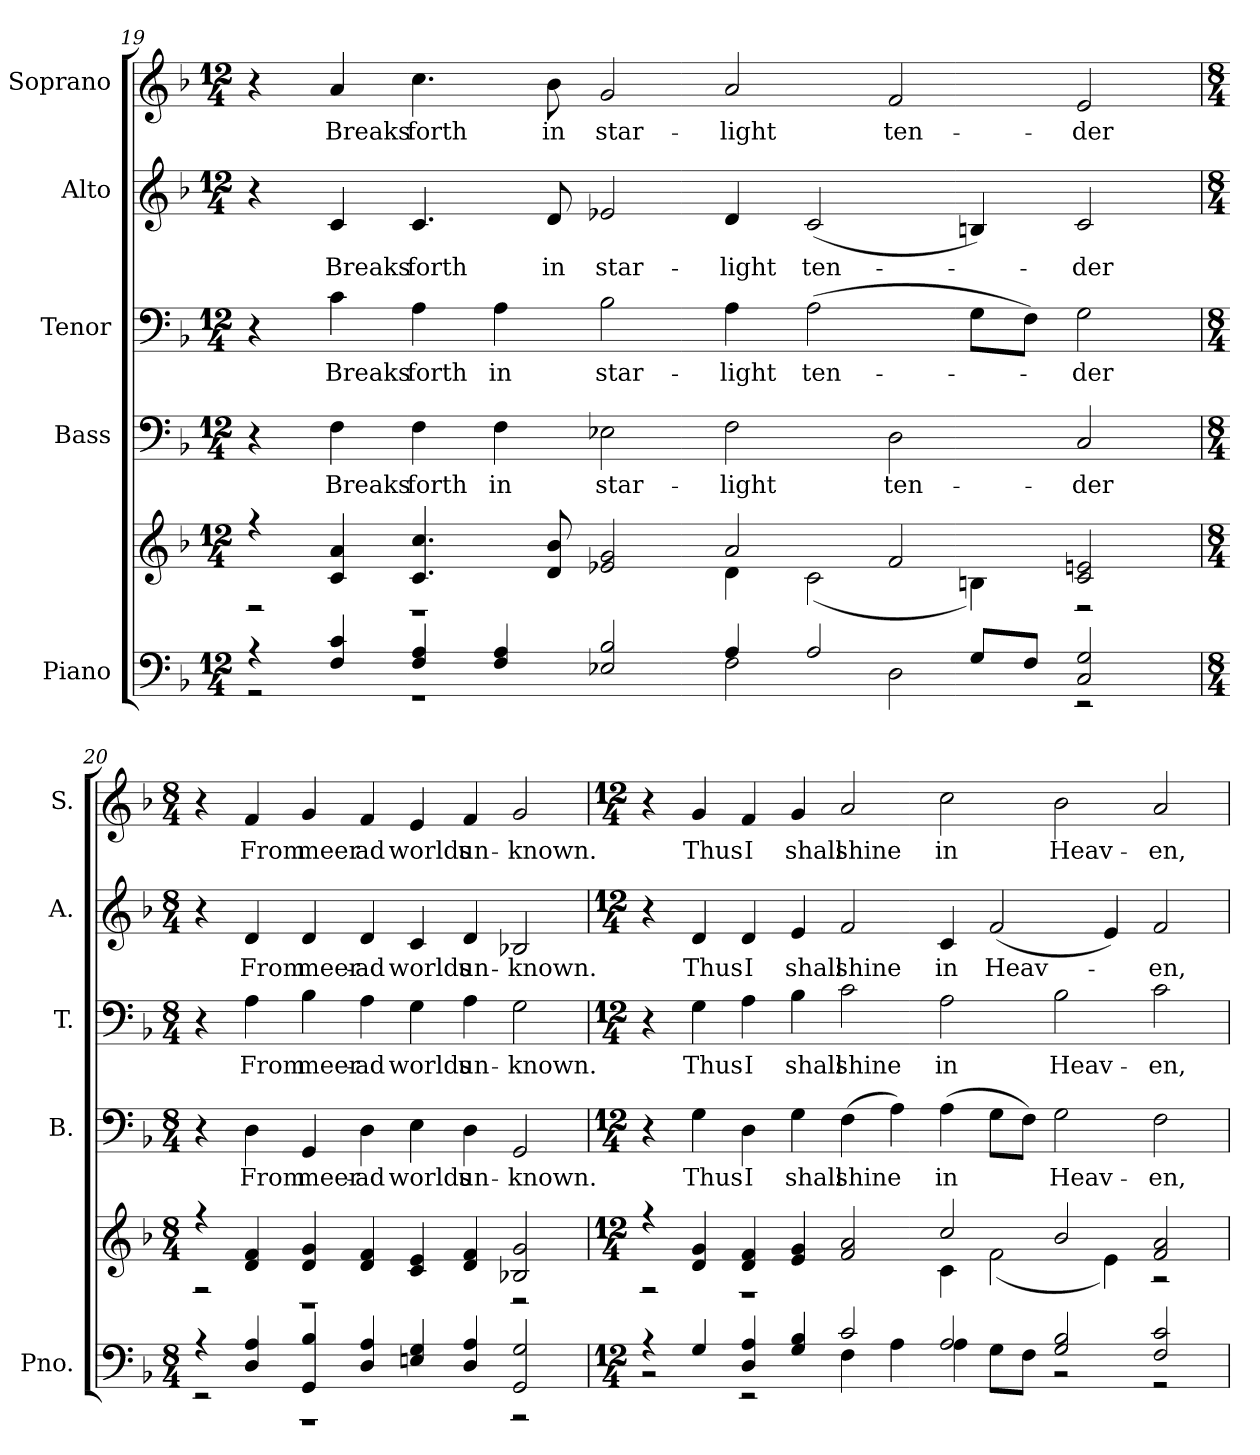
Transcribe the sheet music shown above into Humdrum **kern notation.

**kern	**kern	**kern	**text	**kern	**text	**kern	**text	**kern	**text
*part5	*part5	*part4	*part4	*part3	*part3	*part2	*part2	*part1	*part1
*staff6	*staff5	*staff4	*staff4	*staff3	*staff3	*staff2	*staff2	*staff1	*staff1
*I"Piano	*	*I"Bass	*	*I"Tenor	*	*I"Alto	*	*I"Soprano	*
*I'Pno.	*	*I'B.	*	*I'T.	*	*I'A.	*	*I'S.	*
!!LO:PB:g=z
*clefF4	*clefG2	*clefF4	*	*clefF4	*	*clefG2	*	*clefG2	*
*k[b-]	*k[b-]	*k[b-]	*	*k[b-]	*	*k[b-]	*	*k[b-]	*
*F:	*F:	*F:	*	*F:	*	*F:	*	*F:	*
*M12/4	*M12/4	*M12/4	*	*M12/4	*	*M12/4	*	*M12/4	*
=19	=19	=19	=19	=19	=19	=19	=19	=19	=19
*^	*^	*	*	*	*	*	*	*	*
4r	2r	4r	2r	4r	.	4r	.	4r	.	4r	.
!	!	!	!	!	!LO:LY:b:color=#000000	!	!	!	!	!	!
!	!	!	!	!	!	!	!LO:LY:b:color=#000000	!	!	!	!
!	!	!	!	!	!	!	!	!	!LO:LY:b:color=#000000	!	!
!	!	!	!	!	!	!	!	!	!	!	!LO:LY:b:color=#000000
4Fi/ 4ci	.	4ci/ 4ai	.	4Fi\	Breaks	4ci\	Breaks	4ci/	Breaks	4ai/	Breaks
!	!	!	!	!	!LO:LY:b:color=#000000	!	!	!	!	!	!
!	!	!	!	!	!	!	!LO:LY:b:color=#000000	!	!	!	!
!	!	!	!	!	!	!	!	!	!LO:LY:b:color=#000000	!	!
!	!	!	!	!	!	!	!	!	!	!	!LO:LY:b:color=#000000
4Fi/ 4Ai	1r	4.ci/ 4.cci	1r	4Fi\	forth	4Ai\	forth	4.ci/	forth	4.cci\	forth
!	!	!	!	!	!LO:LY:b:color=#000000	!	!	!	!	!	!
!	!	!	!	!	!	!	!LO:LY:b:color=#000000	!	!	!	!
4Fi/ 4Ai	.	.	.	4Fi\	in	4Ai\	in	.	.	.	.
!	!	!	!	!	!	!	!	!	!LO:LY:b:color=#000000	!	!
!	!	!	!	!	!	!	!	!	!	!	!LO:LY:b:color=#000000
.	.	8di/ 8b-i	.	.	.	.	.	8di/	in	8b-i\	in
!	!	!	!	!	!LO:LY:b:color=#000000	!	!	!	!	!	!
!	!	!	!	!	!	!	!LO:LY:b:color=#000000	!	!	!	!
!	!	!	!	!	!	!	!	!	!LO:LY:b:color=#000000	!	!
!	!	!	!	!	!	!	!	!	!	!	!LO:LY:b:color=#000000
2E-Xi/ 2B-i	.	2e-Xi/ 2gi	.	2E-Xi\	star-	2B-i\	star-	2e-Xi/	star-	2gi/	star-
!	!	!	!	!	!LO:LY:b:color=#000000	!	!	!	!	!	!
!	!	!	!	!	!	!	!LO:LY:b:color=#000000	!	!	!	!
!	!	!	!	!	!	!	!	!	!LO:LY:b:color=#000000	!	!
!	!	!	!	!	!	!	!	!	!	!	!LO:LY:b:color=#000000
4Ai/	2Fi\	2ai/	4di\	2Fi\	-light	4Ai\	-light	4di/	-light	2ai/	-light
!	!	!	!	!	!	!	!LO:LY:b:color=#000000	!	!	!	!
!	!	!	!	!	!	!	!	!	!LO:LY:b:color=#000000	!	!
2Ai/	.	.	(2ci\	.	.	(2Ai\	ten-	(2ci/	ten-	.	.
!	!	!	!	!	!LO:LY:b:color=#000000	!	!	!	!	!	!
!	!	!	!	!	!	!	!	!	!	!	!LO:LY:b:color=#000000
.	2Di\	2fi/	.	2Di\	ten-	.	.	.	.	2fi/	ten-
8Gi/L	.	.	4Bni\)	.	.	8Gi\L	.	4Bni/)	.	.	.
8Fi/J	.	.	.	.	.	8Fi\J)	.	.	.	.	.
!	!	!	!	!	!LO:LY:b:color=#000000	!	!	!	!	!	!
!	!	!	!	!	!	!	!LO:LY:b:color=#000000	!	!	!	!
!	!	!	!	!	!	!	!	!	!LO:LY:b:color=#000000	!	!
!	!	!	!	!	!	!	!	!	!	!	!LO:LY:b:color=#000000
2Ci/ 2Gi	2r	2ci/ 2eni	2r	2Ci/	-der	2Gi\	-der	2ci/	-der	2ei/	-der
!!LO:PB:g=z
=20	=20	=20	=20	=20	=20	=20	=20	=20	=20	=20	=20
*M8/4	*	*M8/4	*	*M8/4	*	*M8/4	*	*M8/4	*	*M8/4	*
4r	2r	4r	2r	4r	.	4r	.	4r	.	4r	.
!	!	!	!	!	!LO:LY:b:color=#000000	!	!	!	!	!	!
!	!	!	!	!	!	!	!LO:LY:b:color=#000000	!	!	!	!
!	!	!	!	!	!	!	!	!	!LO:LY:b:color=#000000	!	!
!	!	!	!	!	!	!	!	!	!	!	!LO:LY:b:color=#000000
4Di/ 4Ai	.	4di/ 4fi	.	4Di\	From	4Ai\	From	4di/	From	4fi/	From
!	!	!	!	!	!LO:LY:b:color=#000000	!	!	!	!	!	!
!	!	!	!	!	!	!	!LO:LY:b:color=#000000	!	!	!	!
!	!	!	!	!	!	!	!	!	!LO:LY:b:color=#000000	!	!
!	!	!	!	!	!	!	!	!	!	!	!LO:LY:b:color=#000000
4GGi/ 4B-i	1r	4di/ 4gi	1r	4GGi/	meer-	4B-i\	meer-	4di/	meer-	4gi/	meer
!	!	!	!	!	!LO:LY:b:color=#000000	!	!	!	!	!	!
!	!	!	!	!	!	!	!LO:LY:b:color=#000000	!	!	!	!
!	!	!	!	!	!	!	!	!	!LO:LY:b:color=#000000	!	!
!	!	!	!	!	!	!	!	!	!	!	!LO:LY:b:color=#000000
4Di/ 4Ai	.	4di/ 4fi	.	4Di\	-ad	4Ai\	-ad	4di/	-ad	4fi/	ad
!	!	!	!	!	!LO:LY:b:color=#000000	!	!	!	!	!	!
!	!	!	!	!	!	!	!LO:LY:b:color=#000000	!	!	!	!
!	!	!	!	!	!	!	!	!	!LO:LY:b:color=#000000	!	!
!	!	!	!	!	!	!	!	!	!	!	!LO:LY:b:color=#000000
4Eni/ 4Gi	.	4ci/ 4ei	.	4Ei\	worlds	4Gi\	worlds	4ci/	worlds	4ei/	worlds
!	!	!	!	!	!LO:LY:b:color=#000000	!	!	!	!	!	!
!	!	!	!	!	!	!	!LO:LY:b:color=#000000	!	!	!	!
!	!	!	!	!	!	!	!	!	!LO:LY:b:color=#000000	!	!
!	!	!	!	!	!	!	!	!	!	!	!LO:LY:b:color=#000000
4Di/ 4Ai	.	4di/ 4fi	.	4Di\	un-	4Ai\	un-	4di/	un-	4fi/	un-
!	!	!	!	!	!LO:LY:b:color=#000000	!	!	!	!	!	!
!	!	!	!	!	!	!	!LO:LY:b:color=#000000	!	!	!	!
!	!	!	!	!	!	!	!	!	!LO:LY:b:color=#000000	!	!
!	!	!	!	!	!	!	!	!	!	!	!LO:LY:b:color=#000000
2GGi/ 2Gi	2r	2B-Xi/ 2gi	2r	2GGi/	-known.	2Gi\	-known.	2B-Xi/	-known.	2gi/	-known.
!!LO:PB:g=z
=21	=21	=21	=21	=21	=21	=21	=21	=21	=21	=21	=21
*M12/4	*	*M12/4	*	*M12/4	*	*M12/4	*	*M12/4	*	*M12/4	*
4r	2r	4r	2r	4r	.	4r	.	4r	.	4r	.
!	!	!	!	!	!LO:LY:b:color=#000000	!	!	!	!	!	!
!	!	!	!	!	!	!	!LO:LY:b:color=#000000	!	!	!	!
!	!	!	!	!	!	!	!	!	!LO:LY:b:color=#000000	!	!
!	!	!	!	!	!	!	!	!	!	!	!LO:LY:b:color=#000000
4Gi/	.	4di/ 4gi	.	4Gi\	Thus	4Gi\	Thus	4di/	Thus	4gi/	Thus
!	!	!	!	!	!LO:LY:b:color=#000000	!	!	!	!	!	!
!	!	!	!	!	!	!	!LO:LY:b:color=#000000	!	!	!	!
!	!	!	!	!	!	!	!	!	!LO:LY:b:color=#000000	!	!
!	!	!	!	!	!	!	!	!	!	!	!LO:LY:b:color=#000000
4Di/ 4Ai	2r	4di/ 4fi	1r	4Di\	I	4Ai\	I	4di/	I	4fi/	I
!	!	!	!	!	!LO:LY:b:color=#000000	!	!	!	!	!	!
!	!	!	!	!	!	!	!LO:LY:b:color=#000000	!	!	!	!
!	!	!	!	!	!	!	!	!	!LO:LY:b:color=#000000	!	!
!	!	!	!	!	!	!	!	!	!	!	!LO:LY:b:color=#000000
4Gi/ 4B-i	.	4ei/ 4gi	.	4Gi\	shall	4B-i\	shall	4ei/	shall	4gi/	shall
!	!	!	!	!	!LO:LY:b:color=#000000	!	!	!	!	!	!
!	!	!	!	!	!	!	!LO:LY:b:color=#000000	!	!	!	!
!	!	!	!	!	!	!	!	!	!LO:LY:b:color=#000000	!	!
!	!	!	!	!	!	!	!	!	!	!	!LO:LY:b:color=#000000
2ci/	4Fi\	2fi/ 2ai	.	(4Fi\	shine	2ci\	shine	2fi/	shine	2ai/	shine
.	4Ai\	.	.	4Ai\)	.	.	.	.	.	.	.
!	!	!	!	!	!LO:LY:b:color=#000000	!	!	!	!	!	!
!	!	!	!	!	!	!	!LO:LY:b:color=#000000	!	!	!	!
!	!	!	!	!	!	!	!	!	!LO:LY:b:color=#000000	!	!
!	!	!	!	!	!	!	!	!	!	!	!LO:LY:b:color=#000000
2Ai/	4Ai\	2cci/	4ci\	(4Ai\	in	2Ai\	in	4ci/	in	2cci\	in
!	!	!	!	!	!	!	!	!	!LO:LY:b:color=#000000	!	!
.	8Gi\L	.	(2fi\	8Gi\L	.	.	.	(2fi/	Heav-	.	.
.	8Fi\J	.	.	8Fi\J)	.	.	.	.	.	.	.
!	!	!	!	!	!LO:LY:b:color=#000000	!	!	!	!	!	!
!	!	!	!	!	!	!	!LO:LY:b:color=#000000	!	!	!	!
!	!	!	!	!	!	!	!	!	!	!	!LO:LY:b:color=#000000
2Gi/ 2B-i	2r	2b-i/	.	2Gi\	Heav-	2B-i\	Heav-	.	.	2b-i\	Heav-
.	.	.	4ei\)	.	.	.	.	4ei/)	.	.	.
!	!	!	!	!	!LO:LY:b:color=#000000	!	!	!	!	!	!
!	!	!	!	!	!	!	!LO:LY:b:color=#000000	!	!	!	!
!	!	!	!	!	!	!	!	!	!LO:LY:b:color=#000000	!	!
!	!	!	!	!	!	!	!	!	!	!	!LO:LY:b:color=#000000
2Fi/ 2ci	2r	2fi/ 2ai	2r	2Fi\	-en,	2ci\	-en,	2fi/	-en,	2ai/	-en,
*v	*v	*	*	*	*	*	*	*	*	*	*
*	*v	*v	*	*	*	*	*	*	*	*
=	=	=	=	=	=	=	=	=	=
*-	*-	*-	*-	*-	*-	*-	*-	*-	*-
